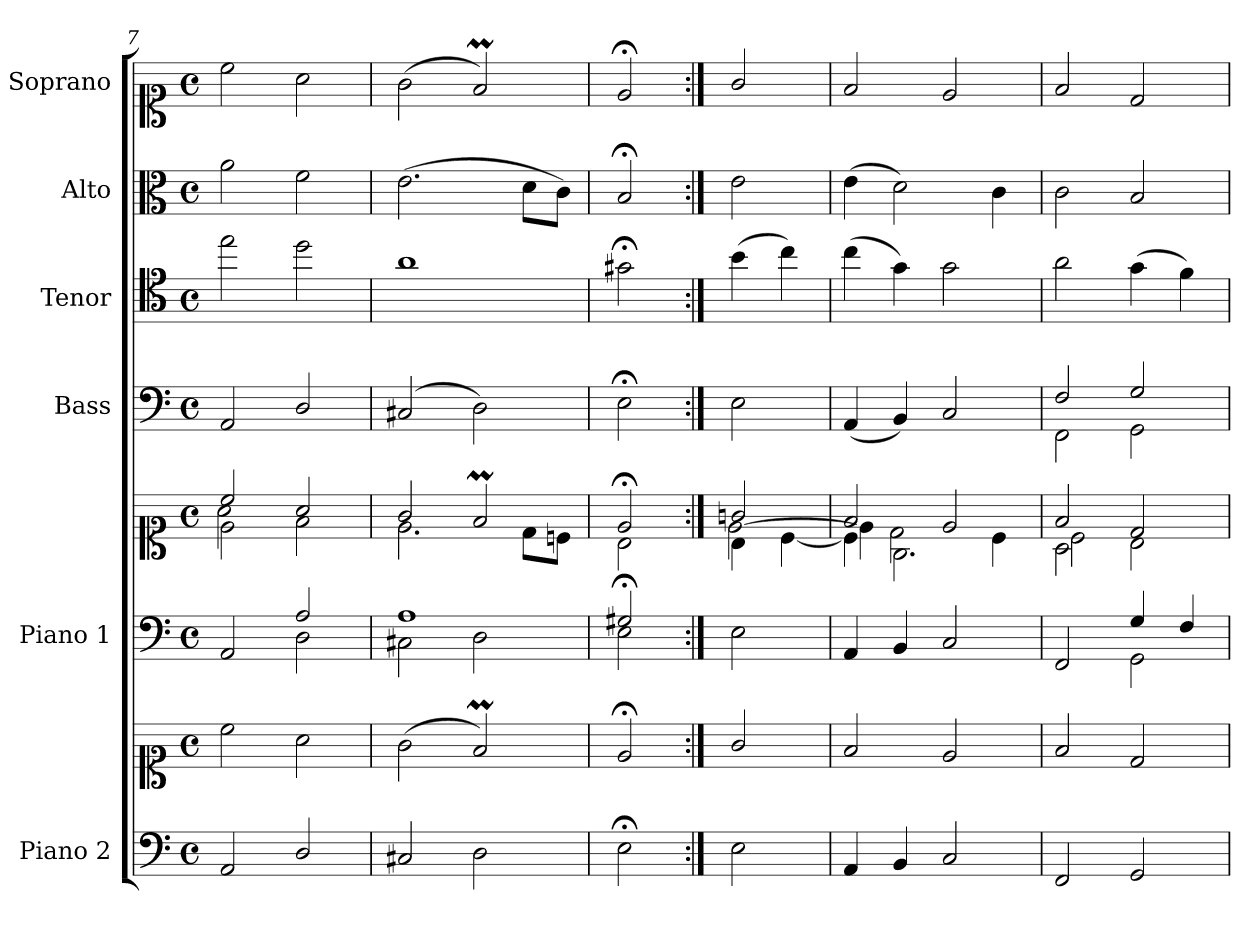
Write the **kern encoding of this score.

**kern	**kern	**kern	**kern	**kern	**kern	**kern	**kern
*part6	*part6	*part5	*part5	*part4	*part3	*part2	*part1
*staff8	*staff7	*staff6	*staff5	*staff4	*staff3	*staff2	*staff1
*I"Piano 2	*	*I"Piano 1	*	*I"Bass	*I"Tenor	*I"Alto	*I"Soprano
*I'Pno 2	*	*I'Pno 1	*	*I'B.	*I'T.	*I'A.	*I'S.
*clefF4	*clefC1	*clefF4	*clefC1	*clefF4	*clefC4	*clefC3	*clefC1
*	*	*	*	*	*ITrd7c12	*	*
*k[]	*k[]	*k[]	*k[]	*k[]	*k[]	*k[]	*k[]
*M4/4	*M4/4	*M4/4	*M4/4	*M4/4	*M4/4	*M4/4	*M4/4
*met(c)	*met(c)	*met(c)	*met(c)	*met(c)	*met(c)	*met(c)	*met(c)
=7	=7	=7	=7	=7	=7	=7	=7
*	*	*^	*^	*	*	*	*
*	*	*	*	*	*^	*	*	*	*
2AA/	2cc\	2ryy	2AA/	2cc/	2e\	2a\	2AA/	2e\	2a\	2cc\
2D/	2a\	2A/	2D\	2a/	2ryy	2f\	2D/	2d\	2f\	2a\
*	*	*	*	*	*v	*v	*	*	*	*
=8	=8	=8	=8	=8	=8	=8	=8	=8	=8
2C#X/	(2g\	1A/	2C#X\	2g/	2.e\	(2C#X/	1A\	(2.e\	(2g\
2D\	2fM/)	.	2D\	2fM/	.	2D\)	.	.	2fM/)
.	.	.	.	.	8d\L	.	.	8d\L	.
.	.	.	.	.	8cn\J	.	.	8c\J)	.
=9	=9	=9	=9	=9	=9	=9	=9	=9	=9
2E;\	2e;</	2G#X;/	2E\	2e;</	2B\	2E;<\	2G#X;<\	2B;</	2e;</
*	*	*v	*v	*	*	*	*	*	*
=10:|!	=10:|!	=10:|!	=10:|!	=10:|!	=10:|!	=10:|!	=10:|!	=10:|!
*	*	*	*	*^	*	*	*	*
2E\	2g/	2E\	2gn/	4B\	[<2e\	2E\	(4B\	2e\	2g/
.	.	.	.	[<4c\	.	.	4c\)	.	.
=11	=11	=11	=11	=11	=11	=11	=11	=11	=11
4AA/	2f/	4AA/	2f/	4c\]	4e\]	(4AA/	(4c\	(4e\	2f/
4BB/	.	4BB/	.	2.G\	2d\	4BB/)	4G\)	2d\)	.
2C/	2e/	2C/	2e/	.	.	2C/	2G\	.	2e/
.	.	.	.	.	4c\	.	.	4c\	.
=12	=12	=12	=12	=12	=12	=12	=12	=12	=12
*	*	*^	*	*	*	*^	*	*	*
2FF/	2f/	2ryy	2FF/	2f/	2A\	2c\	2F/	2FF\	2A\	2c\	2f/
2GG/	2d/	4G/	2GG\	2d/	2ryy	2B\	2G/	2GG\	(4G\	2B/	2d/
.	.	4F/	.	.	.	.	.	.	4F\)	.	.
*	*	*v	*v	*	*	*	*v	*v	*	*	*
*	*	*	*v	*v	*v	*	*	*	*
=	=	=	=	=	=	=	=
*-	*-	*-	*-	*-	*-	*-	*-
